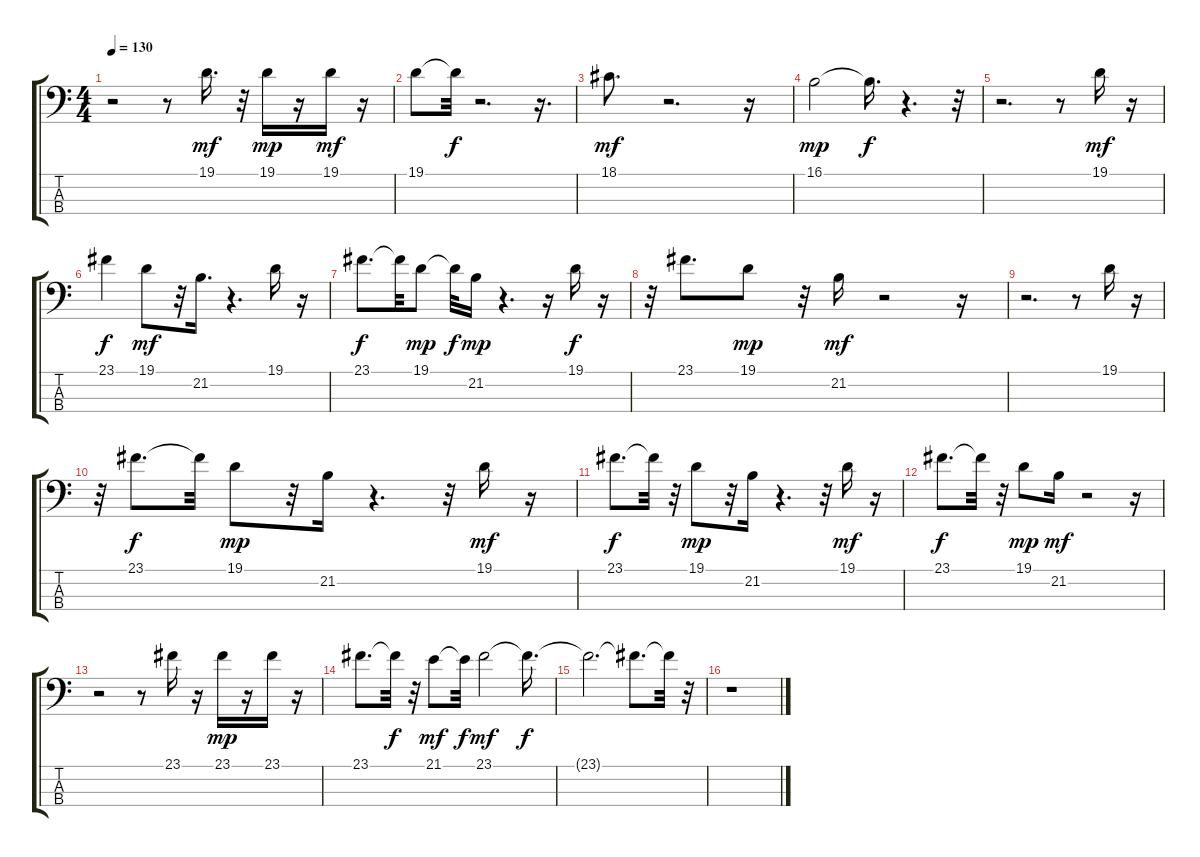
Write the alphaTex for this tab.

\track "" {instrument lead8bassandlead}
\staff {score tabs}
\tuning (G2 D2 A1 E1) {hide}
\ts (4 4)
\tempo 130
\clef f4
\ks c
r.2{dy f} r.8 19.1.16{d dy mf} r.32 19.1.16{dy mp} r.16 19.1.16{dy mf} r.16 |
19.1.8 19.1{t}.32{dy f} r.2{d} r.16{d} |
18.1.8{d dy mf} r.2{d} r.16 |
16.1.2{dy mp} 16.1{t}.16{d dy f} r.4{d} r.32 |
r.2{d} r.8 19.1.16{dy mf} r.16 |
23.1.4{dy f} 19.1.8{dy mf} r.32 21.2.16{d} r.4{d} 19.1.16 r.16 |
23.1.8{d dy f} 23.1{t}.32 19.1.8{dy mp} 19.1{t}.32{dy f} 21.2.16{dy mp} r.4{d} r.16 19.1.16{dy f} r.16 |
r.32 23.1.8{d} 19.1.8{dy mp} r.32 21.2.16{dy mf} r.2 r.16 |
r.2{d} r.8 19.1.16 r.16 |
r.32 23.1.8{d dy f} 23.1{t}.32 19.1.8{dy mp} r.32 21.2.16 r.4{d} r.32 19.1.16{dy mf} r.16 |
23.1.8{d dy f} 23.1{t}.32 r.32 19.1.8{dy mp} r.32 21.2.16 r.4{d} r.32 19.1.16{dy mf} r.16 |
23.1.8{d dy f} 23.1{t}.32 r.32 19.1.8{dy mp} 21.2.16{dy mf} r.2 r.16 |
r.2 r.8 23.1.16 r.16 23.1.16{dy mp} r.16 23.1.16 r.16 |
23.1.8{d} 23.1{t}.32{dy f} r.32 21.1.8{dy mf} 21.1{t}.32{dy f} 23.1.2{dy mf} 23.1{t}.16{d dy f} |
23.1{t}.2{d} 23.1{t}.8{d} 23.1{t}.32 r.32 |
r.1
